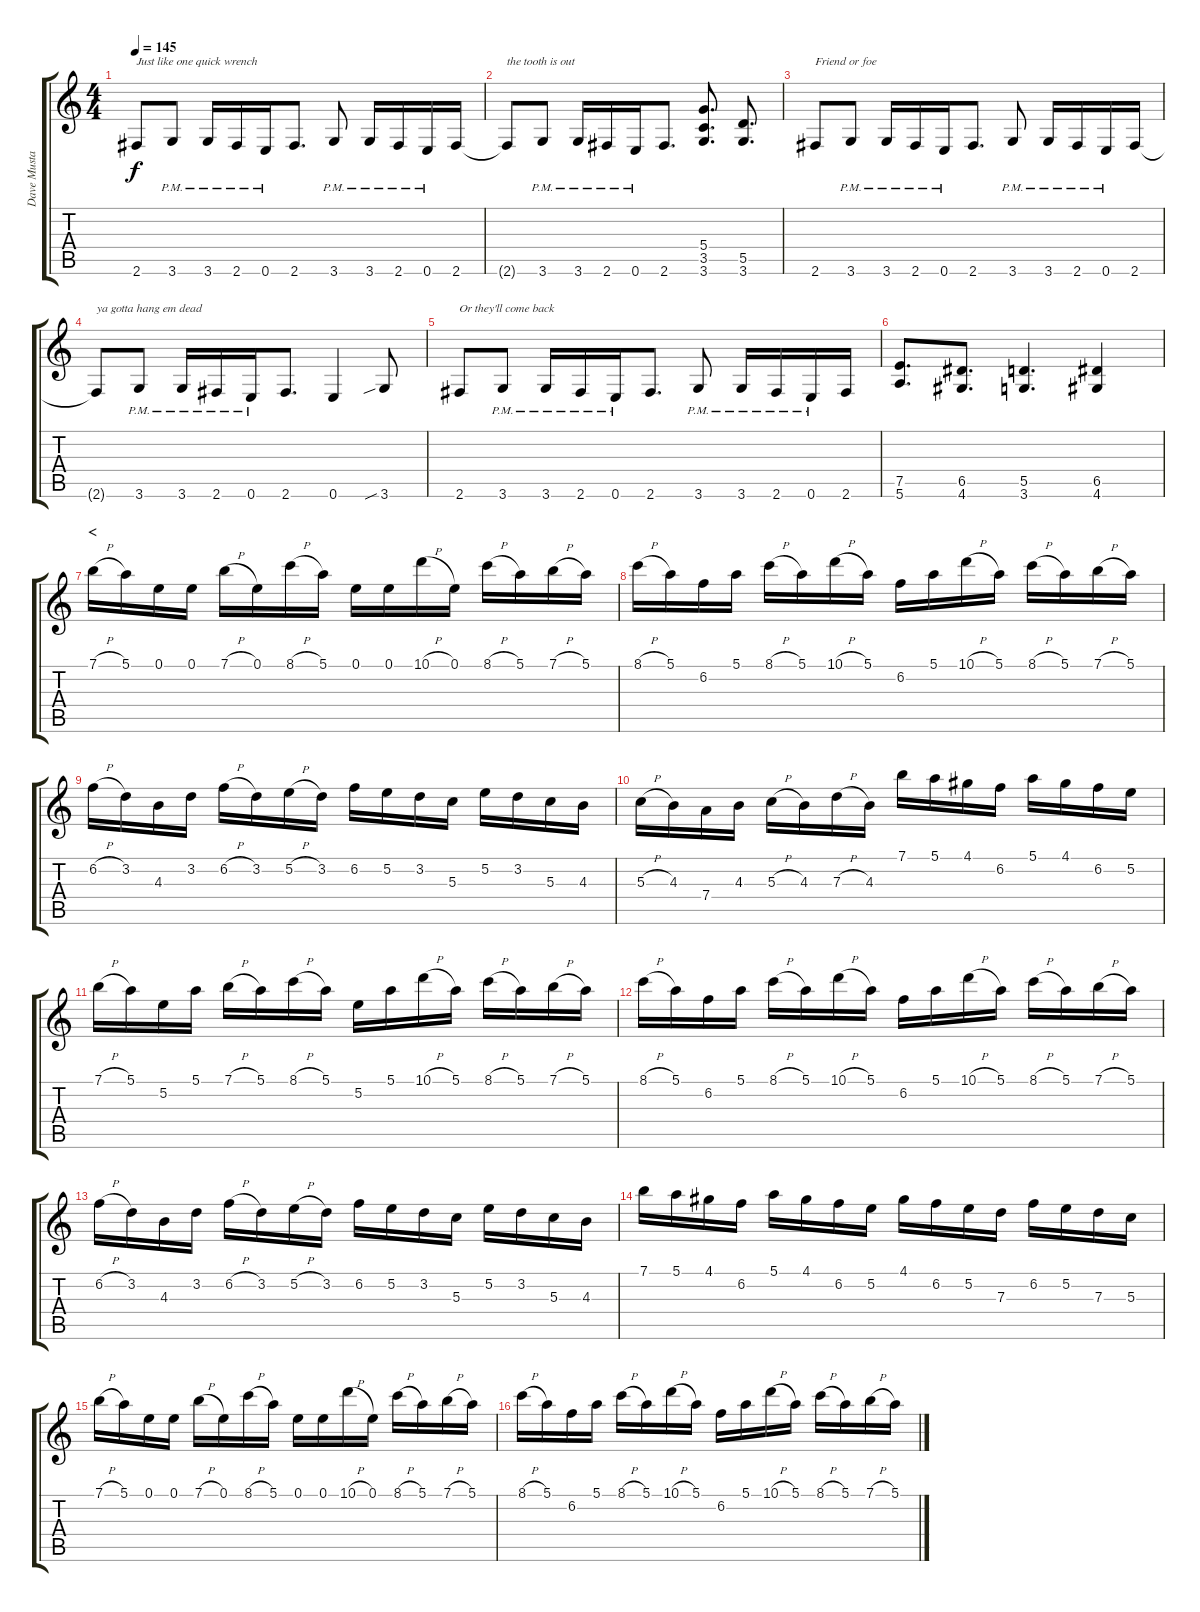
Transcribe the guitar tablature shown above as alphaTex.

\track ("Dave Mustaine" "Dave Musta") {instrument distortionguitar}
\staff {score tabs}
\tuning (E4 B3 G3 D3 A2 E2) {hide}
\ts (4 4)
\tempo 145
\clef g2
\ks c
2.6.8{txt "Just like one quick wrench" dy f} 3.6{pm}.8 3.6{pm}.16 2.6{pm}.16 0.6{pm}.16 2.6.8{d} 3.6{pm}.8 3.6{pm}.16 2.6{pm}.16 0.6{pm}.16 2.6.16 |
2.6{t}.8{txt "the tooth is out"} 3.6{pm}.8 3.6{pm}.16 2.6{pm}.16 0.6{pm}.16 2.6.8{d} (5.4 3.5 3.6).8{d} (5.5 3.6).8{d} |
2.6.8{txt "Friend or foe"} 3.6{pm}.8 3.6{pm}.16 2.6{pm}.16 0.6{pm}.16 2.6.8{d} 3.6{pm}.8 3.6{pm}.16 2.6{pm}.16 0.6{pm}.16 2.6.16 |
2.6{t}.8{txt "ya gotta hang em dead"} 3.6{pm}.8 3.6{pm}.16 2.6{pm}.16 0.6{pm}.16 2.6.8{d} 0.6.4 3.6{sib}.8 |
2.6.8{txt "Or they'll come back"} 3.6{pm}.8 3.6{pm}.16 2.6{pm}.16 0.6{pm}.16 2.6.8{d} 3.6{pm}.8 3.6{pm}.16 2.6{pm}.16 0.6{pm}.16 2.6.16 |
(7.5 5.6).8{d} (6.5 4.6).8{d} (5.5 3.6).4{d} (6.5 4.6).4 |
\section ("" "<")
7.1{h}.16{balance 8} 5.1.16 0.1.16 0.1.16 7.1{h}.16 0.1.16 8.1{h}.16 5.1.16 0.1.16 0.1.16 10.1{h}.16 0.1.16 8.1{h}.16 5.1.16 7.1{h}.16 5.1.16 |
8.1{h}.16 5.1.16 6.2.16 5.1.16 8.1{h}.16 5.1.16 10.1{h}.16 5.1.16 6.2.16 5.1.16 10.1{h}.16 5.1.16 8.1{h}.16 5.1.16 7.1{h}.16 5.1.16 |
6.2{h}.16 3.2.16 4.3.16 3.2.16 6.2{h}.16 3.2.16 5.2{h}.16 3.2.16 6.2.16 5.2.16 3.2.16 5.3.16 5.2.16 3.2.16 5.3.16 4.3.16 |
5.3{h}.16 4.3.16 7.4.16 4.3.16 5.3{h}.16 4.3.16 7.3{h}.16 4.3.16 7.1.16 5.1.16 4.1.16 6.2.16 5.1.16 4.1.16 6.2.16 5.2.16 |
7.1{h}.16 5.1.16 5.2.16 5.1.16 7.1{h}.16 5.1.16 8.1{h}.16 5.1.16 5.2.16 5.1.16 10.1{h}.16 5.1.16 8.1{h}.16 5.1.16 7.1{h}.16 5.1.16 |
8.1{h}.16 5.1.16 6.2.16 5.1.16 8.1{h}.16 5.1.16 10.1{h}.16 5.1.16 6.2.16 5.1.16 10.1{h}.16 5.1.16 8.1{h}.16 5.1.16 7.1{h}.16 5.1.16 |
6.2{h}.16 3.2.16 4.3.16 3.2.16 6.2{h}.16 3.2.16 5.2{h}.16 3.2.16 6.2.16 5.2.16 3.2.16 5.3.16 5.2.16 3.2.16 5.3.16 4.3.16 |
7.1.16 5.1.16 4.1.16 6.2.16 5.1.16 4.1.16 6.2.16 5.2.16 4.1.16 6.2.16 5.2.16 7.3.16 6.2.16 5.2.16 7.3.16 5.3.16 |
7.1{h}.16 5.1.16 0.1.16 0.1.16 7.1{h}.16 0.1.16 8.1{h}.16 5.1.16 0.1.16 0.1.16 10.1{h}.16 0.1.16 8.1{h}.16 5.1.16 7.1{h}.16 5.1.16 |
8.1{h}.16 5.1.16 6.2.16 5.1.16 8.1{h}.16 5.1.16 10.1{h}.16 5.1.16 6.2.16 5.1.16 10.1{h}.16 5.1.16 8.1{h}.16 5.1.16 7.1{h}.16 5.1.16
